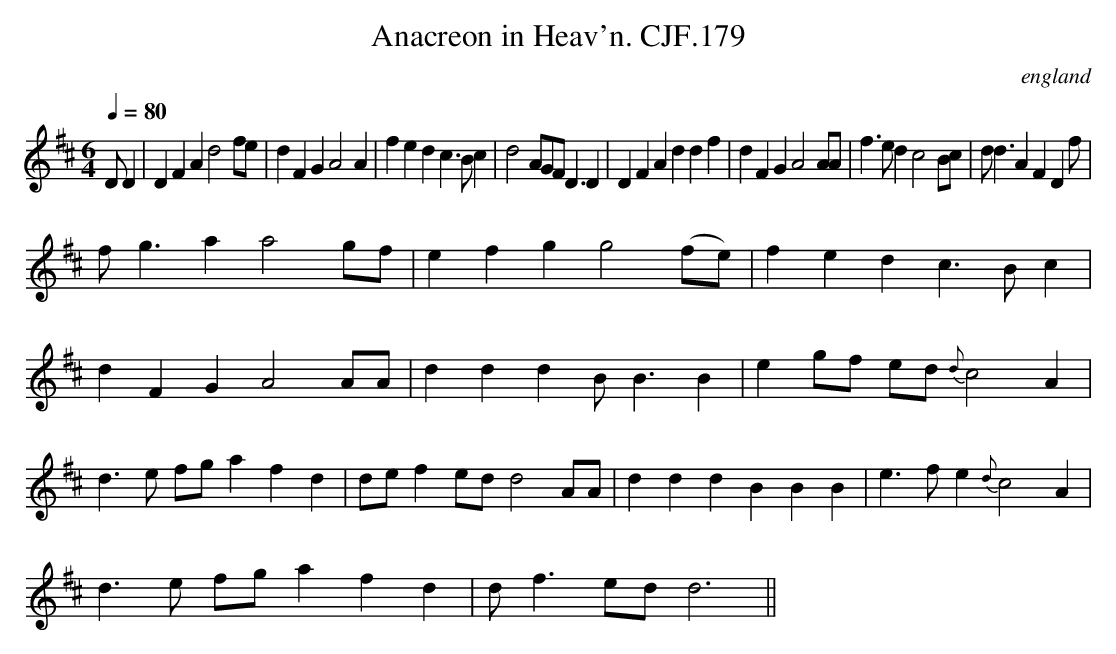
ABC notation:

X:1
T:Anacreon in Heav'n. CJF.179
O:england
M:6/4
L:1/4
Q:80
K:D
D/D|DFAd2f/e/|dFGA2A|fedc>Bc|d2A/G/F/D3/2D|\
DFAddf|dFGA2A/A/|f>edc2B/c/|d<dAFD""f/2|
f<gaa2g/f/|efgg2(f/e/)|fedc>Bc|dFGA2A/A/|dddB<BB|\
eg/f/ e/d/{d}c2A|d>e f/g/afd|d/e/fe/d/d2A/A/|\
dddBBB|e>fe{d}c2A|
d>e f/g/afd|d<fe/d/d3||
